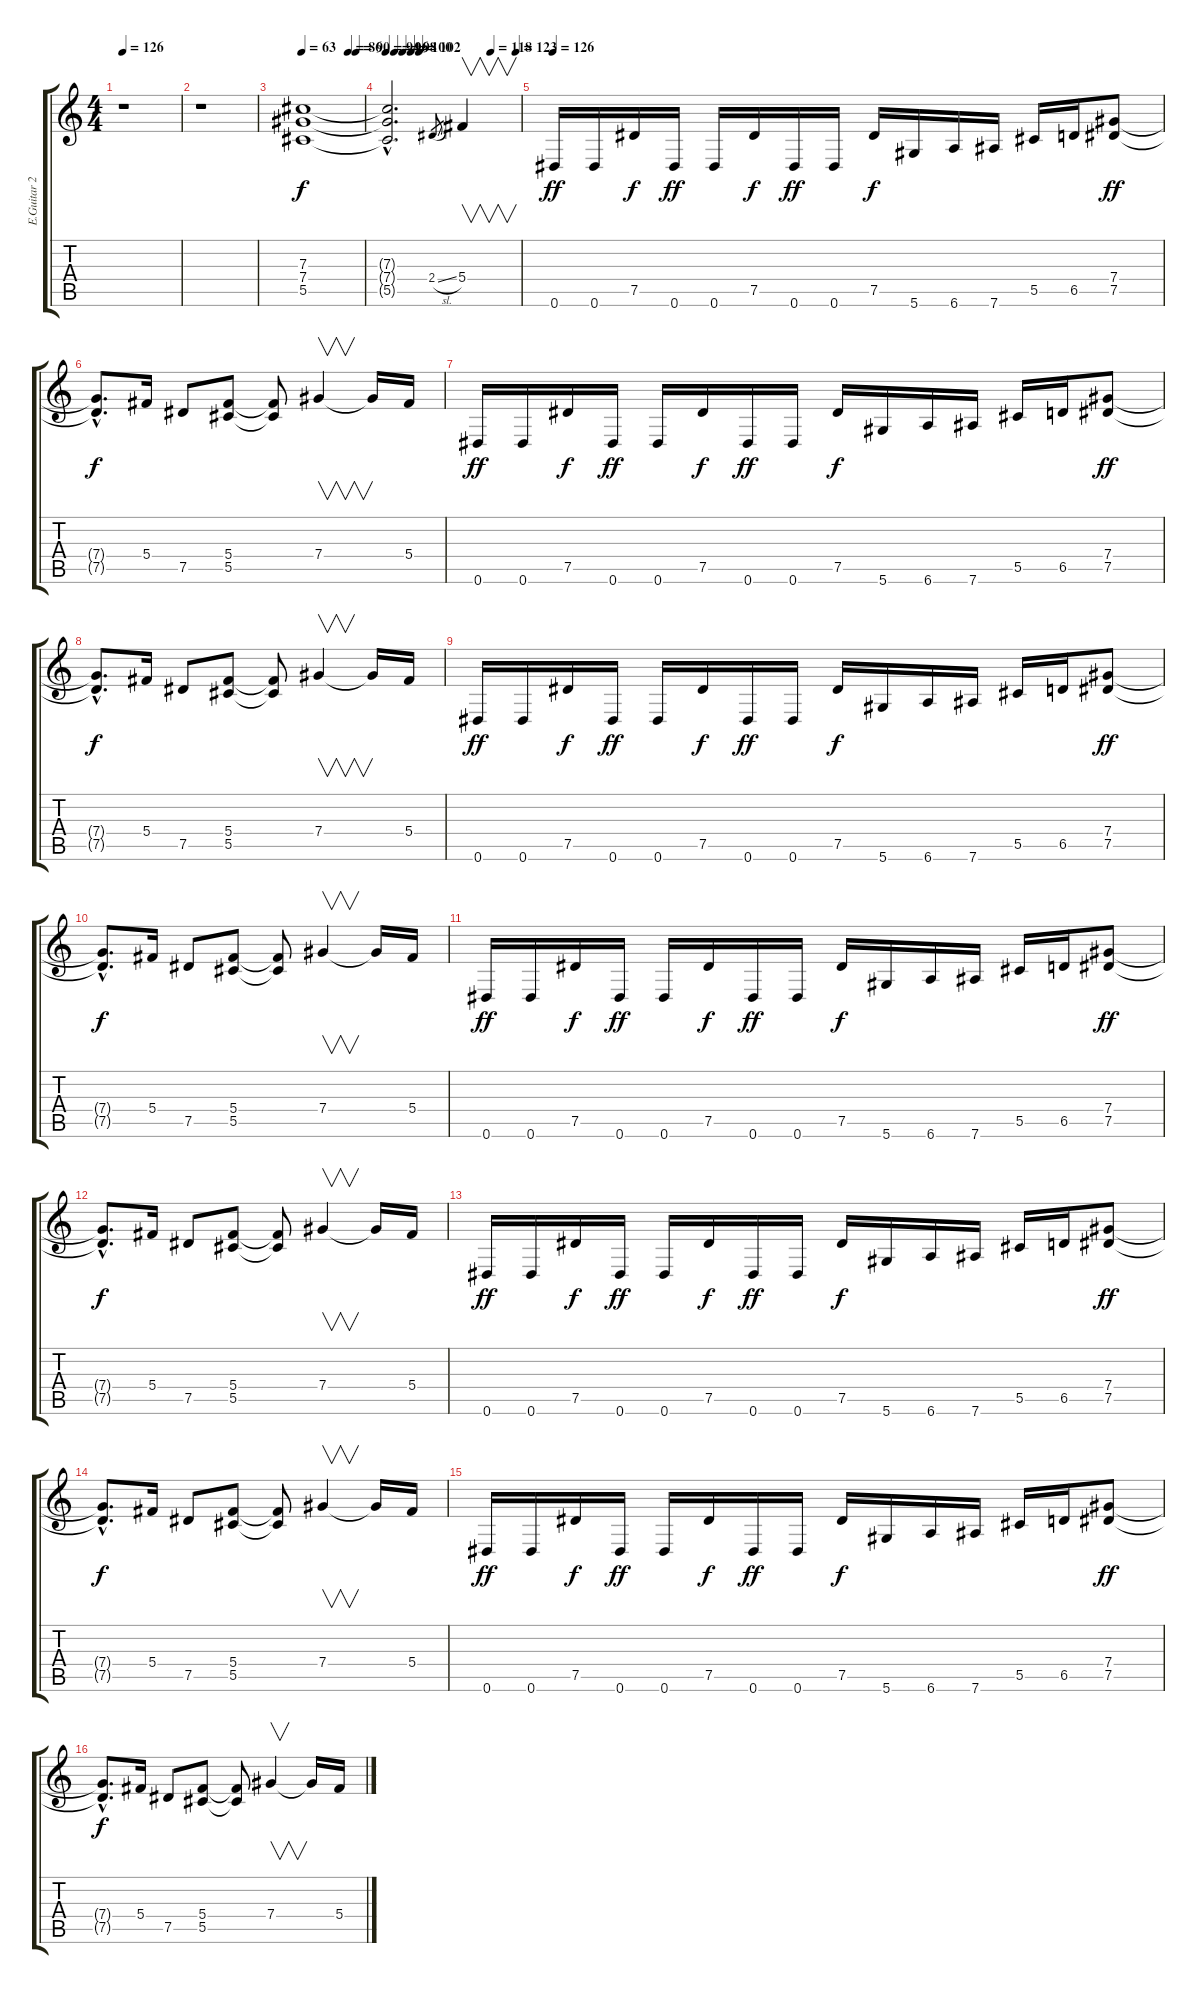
\track ("E.Guitar 2                          " "E.Guitar 2") {instrument distortionguitar}
\staff {score tabs}
\tuning (Eb4 Bb3 Gb3 Db3 Ab2 Eb2) {hide}
\ts (4 4)
\tempo 126
\clef g2
\ks c
r.1{dy f instrument distortionguitar} |
r.1 |
\tempo 63
\tempo (86 0.75)
\tempo (90 0.875)
(7.3 7.4 5.5).1 |
\tempo 94
\tempo (96 0.0625)
\tempo (98 0.125)
\tempo (100 0.1875)
\tempo (102 0.25)
\tempo (118 0.78125)
\tempo (123 0.96875)
(7.3{hac t} 7.4{hac t} 5.5{hac t}).2{d} 2.4{sl}.8{gr} 5.4.4{v} |
\tempo 126
0.6.16{dy ff} 0.6.16 7.5.16{dy f} 0.6.16{dy ff} 0.6.16 7.5.16{dy f} 0.6.16{dy ff} 0.6.16 7.5.16{dy f} 5.6.16 6.6.16 7.6.16 5.5.16 6.5.16 (7.4 7.5).8{dy ff} |
(7.4{hac t} 7.5{hac t}).8{d dy f} 5.4.16 7.5.8 (5.4 5.5).8 (5.4{t} 5.5{t}).8 7.4.4{v} 7.4{t}.16 5.4.16 |
0.6.16{dy ff} 0.6.16 7.5.16{dy f} 0.6.16{dy ff} 0.6.16 7.5.16{dy f} 0.6.16{dy ff} 0.6.16 7.5.16{dy f} 5.6.16 6.6.16 7.6.16 5.5.16 6.5.16 (7.4 7.5).8{dy ff} |
(7.4{hac t} 7.5{hac t}).8{d dy f} 5.4.16 7.5.8 (5.4 5.5).8 (5.4{t} 5.5{t}).8 7.4.4{v} 7.4{t}.16 5.4.16 |
0.6.16{dy ff} 0.6.16 7.5.16{dy f} 0.6.16{dy ff} 0.6.16 7.5.16{dy f} 0.6.16{dy ff} 0.6.16 7.5.16{dy f} 5.6.16 6.6.16 7.6.16 5.5.16 6.5.16 (7.4 7.5).8{dy ff} |
(7.4{hac t} 7.5{hac t}).8{d dy f} 5.4.16 7.5.8 (5.4 5.5).8 (5.4{t} 5.5{t}).8 7.4.4{v} 7.4{t}.16 5.4.16 |
0.6.16{dy ff} 0.6.16 7.5.16{dy f} 0.6.16{dy ff} 0.6.16 7.5.16{dy f} 0.6.16{dy ff} 0.6.16 7.5.16{dy f} 5.6.16 6.6.16 7.6.16 5.5.16 6.5.16 (7.4 7.5).8{dy ff} |
(7.4{hac t} 7.5{hac t}).8{d dy f} 5.4.16 7.5.8 (5.4 5.5).8 (5.4{t} 5.5{t}).8 7.4.4{v} 7.4{t}.16 5.4.16 |
0.6.16{dy ff} 0.6.16 7.5.16{dy f} 0.6.16{dy ff} 0.6.16 7.5.16{dy f} 0.6.16{dy ff} 0.6.16 7.5.16{dy f} 5.6.16 6.6.16 7.6.16 5.5.16 6.5.16 (7.4 7.5).8{dy ff} |
(7.4{hac t} 7.5{hac t}).8{d dy f} 5.4.16 7.5.8 (5.4 5.5).8 (5.4{t} 5.5{t}).8 7.4.4{v} 7.4{t}.16 5.4.16 |
0.6.16{dy ff} 0.6.16 7.5.16{dy f} 0.6.16{dy ff} 0.6.16 7.5.16{dy f} 0.6.16{dy ff} 0.6.16 7.5.16{dy f} 5.6.16 6.6.16 7.6.16 5.5.16 6.5.16 (7.4 7.5).8{dy ff} |
(7.4{hac t} 7.5{hac t}).8{d dy f} 5.4.16 7.5.8 (5.4 5.5).8 (5.4{t} 5.5{t}).8 7.4.4{v} 7.4{t}.16 5.4.16
